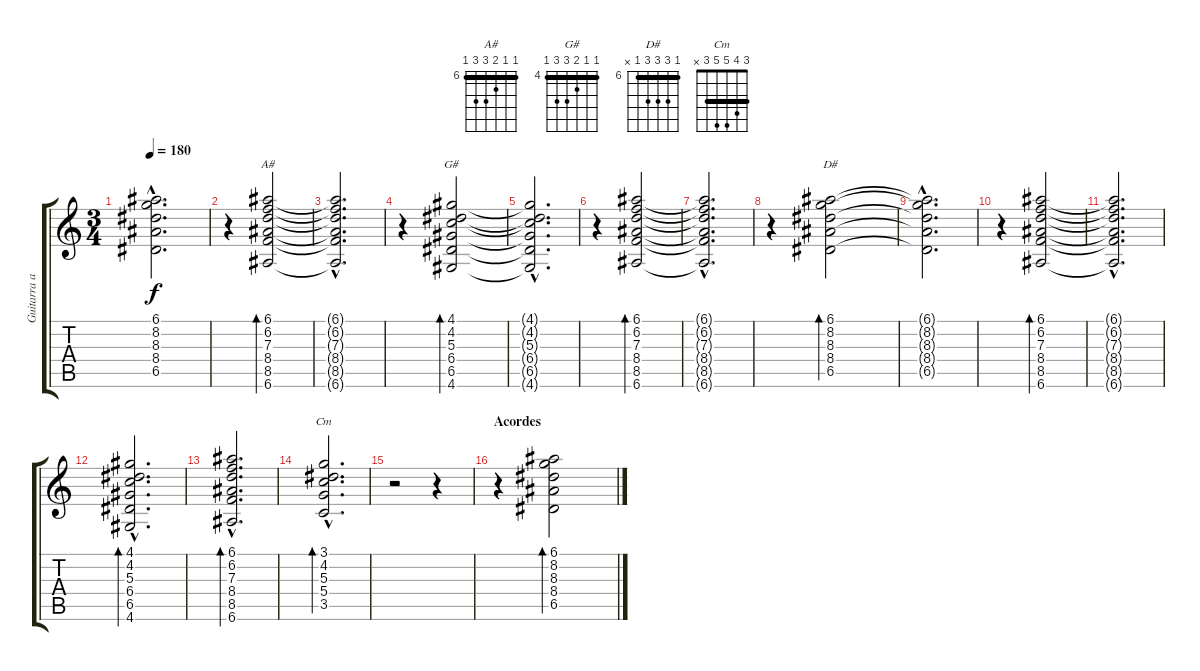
\track ("Guitarra acústica" "Guitarra a") {instrument acousticguitarsteel}
\staff {score tabs}
\tuning (E4 B3 G3 D3 A2 E2) {hide}
\chord ("A#" 6 6 7 8 8 6) {firstfret 6 barre 6}
\chord ("G#" 4 4 5 6 6 4) {firstfret 4 barre 4}
\chord ("D#" 6 8 8 8 6 x) {firstfret 6 barre 6}
\chord ("Cm" 3 4 5 5 3 x) {barre 3}
\ts (3 4)
\tempo 180
\clef g2
\ks c
(6.1{hac t} 8.2{hac t} 8.3{hac t} 8.4{hac t} 6.5{hac t}).2{d dy f} |
r.4 (6.1 6.2 7.3 8.4 8.5 6.6).2{bd 480 ch "A#"} |
(6.1{hac t} 6.2{hac t} 7.3{hac t} 8.4{hac t} 8.5{hac t} 6.6{hac t}).2{d} |
r.4 (4.1 4.2 5.3 6.4 6.5 4.6).2{bd 240 ch "G#"} |
(4.1{hac t} 4.2{hac t} 5.3{hac t} 6.4{hac t} 6.5{hac t} 4.6{hac t}).2{d} |
r.4 (6.1 6.2 7.3 8.4 8.5 6.6).2{bd 240} |
(6.1{hac t} 6.2{hac t} 7.3{hac t} 8.4{hac t} 8.5{hac t} 6.6{hac t}).2{d} |
r.4 (6.1 8.2 8.3 8.4 6.5).2{bd 240 ch "D#"} |
(6.1{hac t} 8.2{hac t} 8.3{hac t} 8.4{hac t} 6.5{hac t}).2{d} |
r.4 (6.1 6.2 7.3 8.4 8.5 6.6).2{bd 240} |
(6.1{hac t} 6.2{hac t} 7.3{hac t} 8.4{hac t} 8.5{hac t} 6.6{hac t}).2{d} |
(4.1{hac} 4.2{hac} 5.3{hac} 6.4{hac} 6.5{hac} 4.6{hac}).2{d bd 240} |
(6.1{hac} 6.2{hac} 7.3{hac} 8.4{hac} 8.5{hac} 6.6{hac}).2{d bd 240} |
(3.1{hac} 4.2{hac} 5.3{hac} 5.4{hac} 3.5{hac}).2{d bd 240 ch "Cm"} |
r.2 r.4 |
\section ("" "Acordes")
r.4 (6.1 8.2 8.3 8.4 6.5).2{bd 480}
